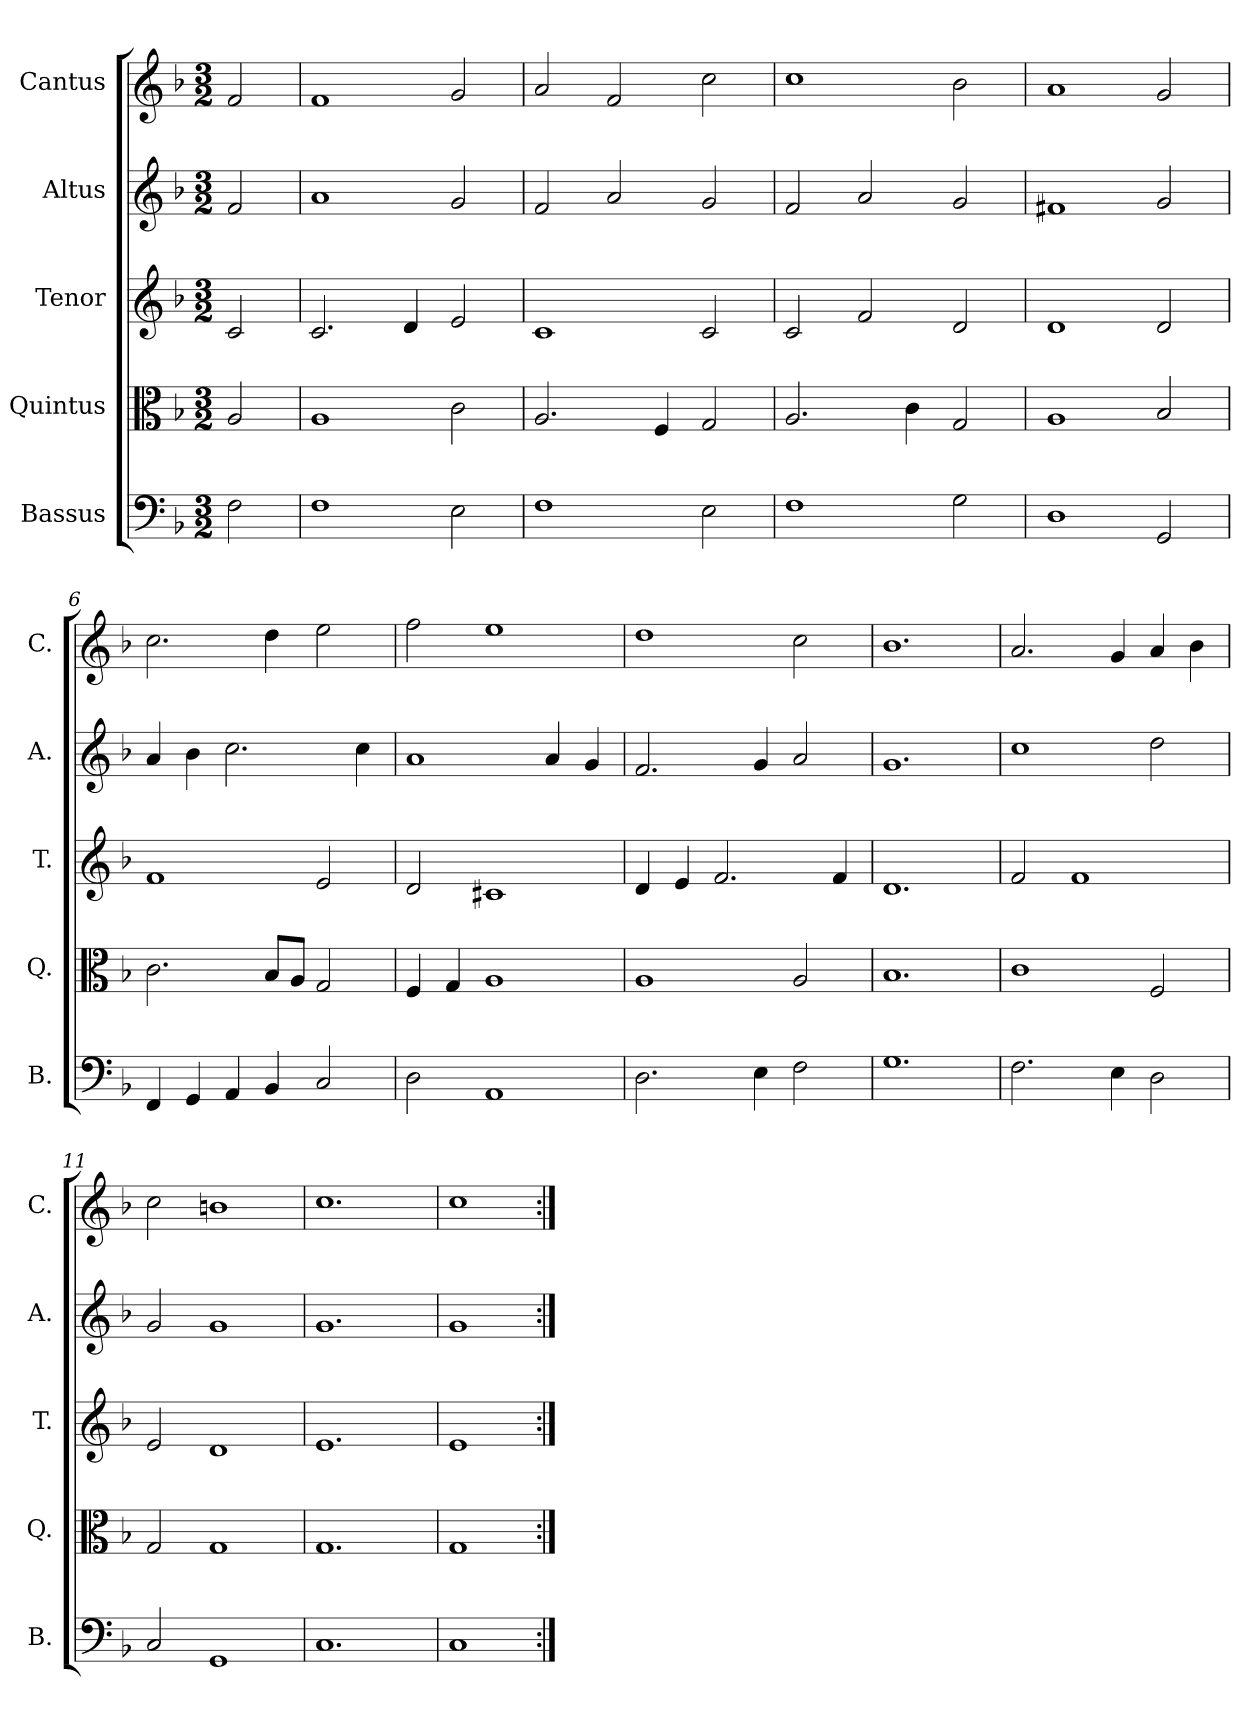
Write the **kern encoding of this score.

**kern	**kern	**kern	**kern	**kern
*part5	*part4	*part3	*part2	*part1
*staff5	*staff4	*staff3	*staff2	*staff1
*I"Bassus	*I"Quintus	*I"Tenor	*I"Altus	*I"Cantus
*I'B.	*I'Q.	*I'T.	*I'A.	*I'C.
*clefF4	*clefC3	*clefG2	*clefG2	*clefG2
*k[b-]	*k[b-]	*k[b-]	*k[b-]	*k[b-]
*F:	*F:	*F:	*F:	*F:
*M3/2	*M3/2	*M3/2	*M3/2	*M3/2
=1	=1	=1	=1	=1
2F\	2A/	2c/	2f/	2f/
=2	=2	=2	=2	=2
1F\	1A/	2.c/	1a/	1f/
.	.	4d/	.	.
2E\	2c\	2e/	2g/	2g/
=3	=3	=3	=3	=3
1F\	2.A/	1c/	2f/	2a/
.	.	.	2a/	2f/
.	4F/	.	.	.
2E\	2G/	2c/	2g/	2cc\
=4	=4	=4	=4	=4
1F\	2.A/	2c/	2f/	1cc\
.	.	2f/	2a/	.
.	4c\	.	.	.
2G\	2G/	2d/	2g/	2b-\
=5	=5	=5	=5	=5
1D\	1A/	1d/	1f#X/	1a/
2GG/	2B-/	2d/	2g/	2g/
=6	=6	=6	=6	=6
4FF/	2.c\	1f/	4a/	2.cc\
4GG/	.	.	4b-\	.
4AA/	.	.	2.cc\	.
4BB-/	8B-/L	.	.	4dd\
.	8A/J	.	.	.
2C/	2G/	2e/	.	2ee\
.	.	.	4cc\	.
=7	=7	=7	=7	=7
2D\	4F/	2d/	1a/	2ff\
.	4G/	.	.	.
1AA/	1A/	1c#X/	.	1ee\
.	.	.	4a/	.
.	.	.	4g/	.
=8	=8	=8	=8	=8
2.D\	1A/	4d/	2.f/	1dd\
.	.	4e/	.	.
.	.	2.f/	.	.
4E\	.	.	4g/	.
2F\	2A/	.	2a/	2cc\
.	.	4f/	.	.
=9	=9	=9	=9	=9
1.G\	1.B-/	1.d/	1.g/	1.b-\
=10	=10	=10	=10	=10
2.F\	1c\	2f/	1cc\	2.a/
.	.	1f/	.	.
4E\	.	.	.	4g/
2D\	2F/	.	2dd\	4a/
.	.	.	.	4b-\
=11	=11	=11	=11	=11
2C/	2G/	2e/	2g/	2cc\
1GG/	1G/	1d/	1g/	1bn\
=12	=12	=12	=12	=12
1.C/	1.G/	1.e/	1.g/	1.cc\
=13	=13	=13	=13	=13
1C/	1G/	1e/	1g/	1cc\
=:|!	=:|!	=:|!	=:|!	=:|!
*-	*-	*-	*-	*-
